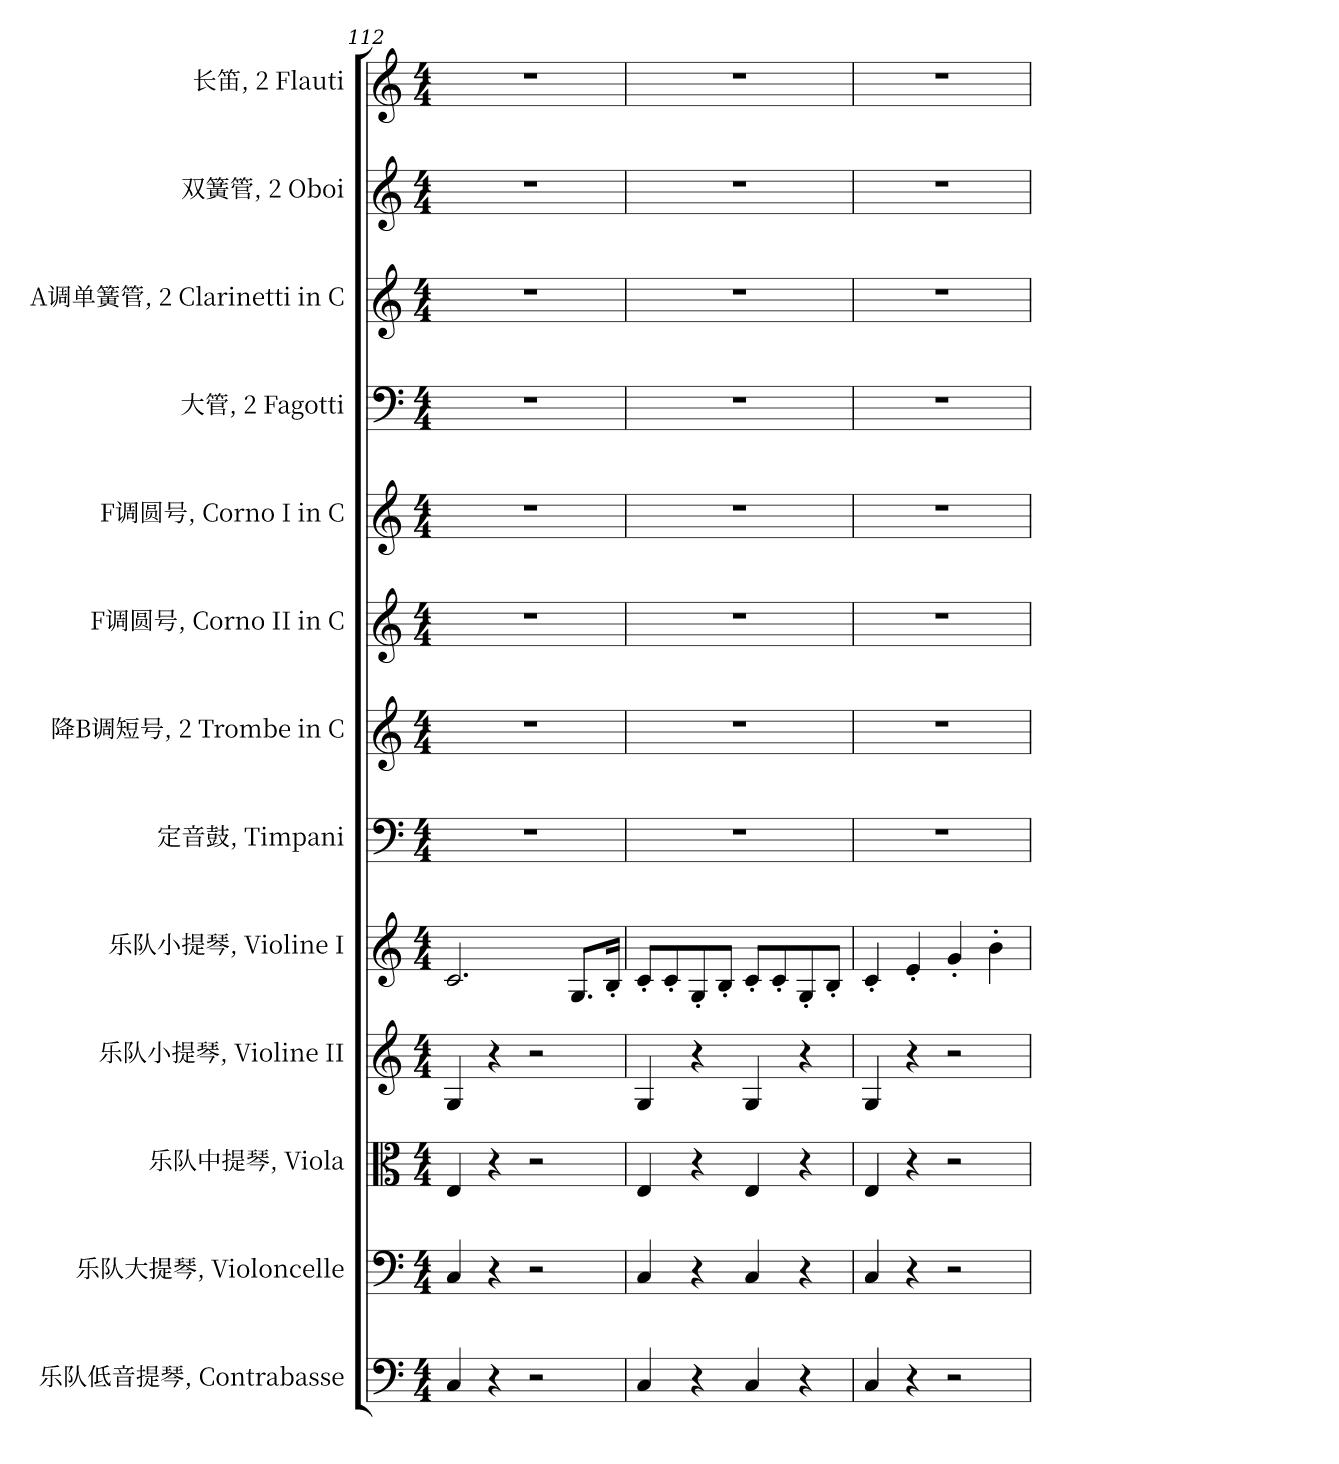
**kern	**kern	**kern	**kern	**kern	**kern	**kern	**kern	**kern	**kern	**kern	**kern	**kern
*part13	*part12	*part11	*part10	*part9	*part8	*part7	*part6	*part5	*part4	*part3	*part2	*part1
*staff13	*staff12	*staff11	*staff10	*staff9	*staff8	*staff7	*staff6	*staff5	*staff4	*staff3	*staff2	*staff1
*I"乐队低音提琴, Contrabasse	*I"乐队大提琴, Violoncelle	*I"乐队中提琴, Viola	*I"乐队小提琴, Violine II	*I"乐队小提琴, Violine I	*I"定音鼓, Timpani	*I"降B调短号, 2 Trombe in C	*I"F调圆号, Corno II in C	*I"F调圆号, Corno I in C	*I"大管, 2 Fagotti	*I"A调单簧管, 2 Clarinetti in C	*I"双簧管, 2 Oboi	*I"长笛, 2 Flauti
*I'Cbs.	*	*	*	*	*I'Timp.	*	*	*	*	*I'A Cl.	*I'Ob.	*I'Fl.
*clefF4	*clefF4	*clefC3	*clefG2	*clefG2	*clefF4	*clefG2	*clefG2	*clefG2	*clefF4	*clefG2	*clefG2	*clefG2
*ITrd7c12	*	*	*	*	*	*ITrd1c2	*ITrd4c7	*ITrd4c7	*	*ITrd2c3	*	*
*k[]	*k[]	*k[]	*k[]	*k[]	*k[]	*k[b-e-]	*k[b-]	*k[b-]	*k[]	*k[f#c#g#]	*k[]	*k[]
*M4/4	*M4/4	*M4/4	*M4/4	*M4/4	*M4/4	*M4/4	*M4/4	*M4/4	*M4/4	*M4/4	*M4/4	*M4/4
*MM198	*MM198	*MM198	*MM198	*MM198	*MM198	*MM198	*MM198	*MM198	*MM198	*MM198	*MM198	*MM198
=112	=112	=112	=112	=112	=112	=112	=112	=112	=112	=112	=112	=112
4CC/	4C/	4E/	4G/	2.c/	1r	1r	1r	1r	1r	1r	1r	1r
4r	4r	4r	4r	.	.	.	.	.	.	.	.	.
2r	2r	2r	2r	.	.	.	.	.	.	.	.	.
.	.	.	.	8.G/L	.	.	.	.	.	.	.	.
.	.	.	.	16B'/Jk	.	.	.	.	.	.	.	.
=113	=113	=113	=113	=113	=113	=113	=113	=113	=113	=113	=113	=113
*	*	*	*	*	*	*	*	*	*	*	*	*MM198
4CC/	4C/	4E/	4G/	8c'/L	1r	1r	1r	1r	1r	1r	1r	1r
.	.	.	.	8c'/	.	.	.	.	.	.	.	.
4r	4r	4r	4r	8G'/	.	.	.	.	.	.	.	.
.	.	.	.	8B'/J	.	.	.	.	.	.	.	.
4CC/	4C/	4E/	4G/	8c'/L	.	.	.	.	.	.	.	.
.	.	.	.	8c'/	.	.	.	.	.	.	.	.
4r	4r	4r	4r	8G'/	.	.	.	.	.	.	.	.
.	.	.	.	8B'/J	.	.	.	.	.	.	.	.
=114	=114	=114	=114	=114	=114	=114	=114	=114	=114	=114	=114	=114
*	*	*	*	*	*	*	*	*	*	*	*	*MM198
4CC/	4C/	4E/	4G/	4c'/	1r	1r	1r	1r	1r	1r	1r	1r
4r	4r	4r	4r	4e'/	.	.	.	.	.	.	.	.
2r	2r	2r	2r	4g'/	.	.	.	.	.	.	.	.
.	.	.	.	4b'\	.	.	.	.	.	.	.	.
=	=	=	=	=	=	=	=	=	=	=	=	=
*-	*-	*-	*-	*-	*-	*-	*-	*-	*-	*-	*-	*-
